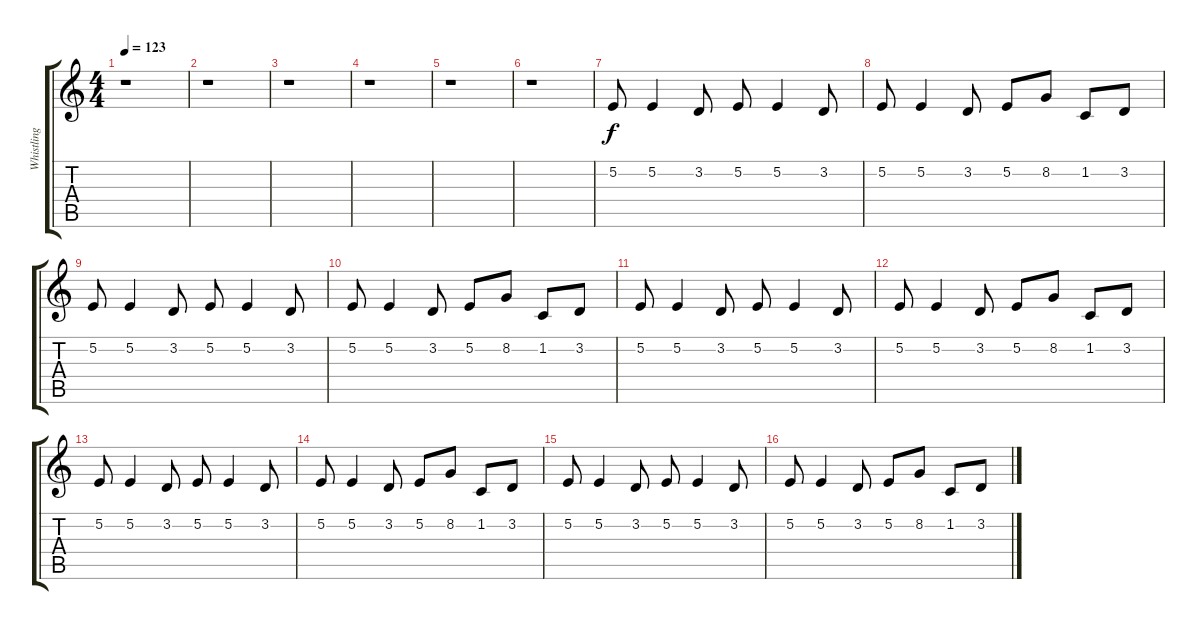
\track ("Whistling" "Whistling") {instrument stringensemble1}
\staff {score tabs}
\tuning (E4 B3 G3 D3 A2 E2) {hide}
\ts (4 4)
\tempo 123
\clef g2
\ks c
r.1{dy f} |
r.1 |
r.1 |
r.1 |
r.1 |
r.1 |
5.2.8 5.2.4 3.2.8 5.2.8 5.2.4 3.2.8 |
5.2.8 5.2.4 3.2.8 5.2.8 8.2.8 1.2.8 3.2.8 |
5.2.8 5.2.4 3.2.8 5.2.8 5.2.4 3.2.8 |
5.2.8 5.2.4 3.2.8 5.2.8 8.2.8 1.2.8 3.2.8 |
5.2.8 5.2.4 3.2.8 5.2.8 5.2.4 3.2.8 |
5.2.8 5.2.4 3.2.8 5.2.8 8.2.8 1.2.8 3.2.8 |
5.2.8 5.2.4 3.2.8 5.2.8 5.2.4 3.2.8 |
5.2.8 5.2.4 3.2.8 5.2.8 8.2.8 1.2.8 3.2.8 |
5.2.8 5.2.4 3.2.8 5.2.8 5.2.4 3.2.8 |
5.2.8 5.2.4 3.2.8 5.2.8 8.2.8 1.2.8 3.2.8
